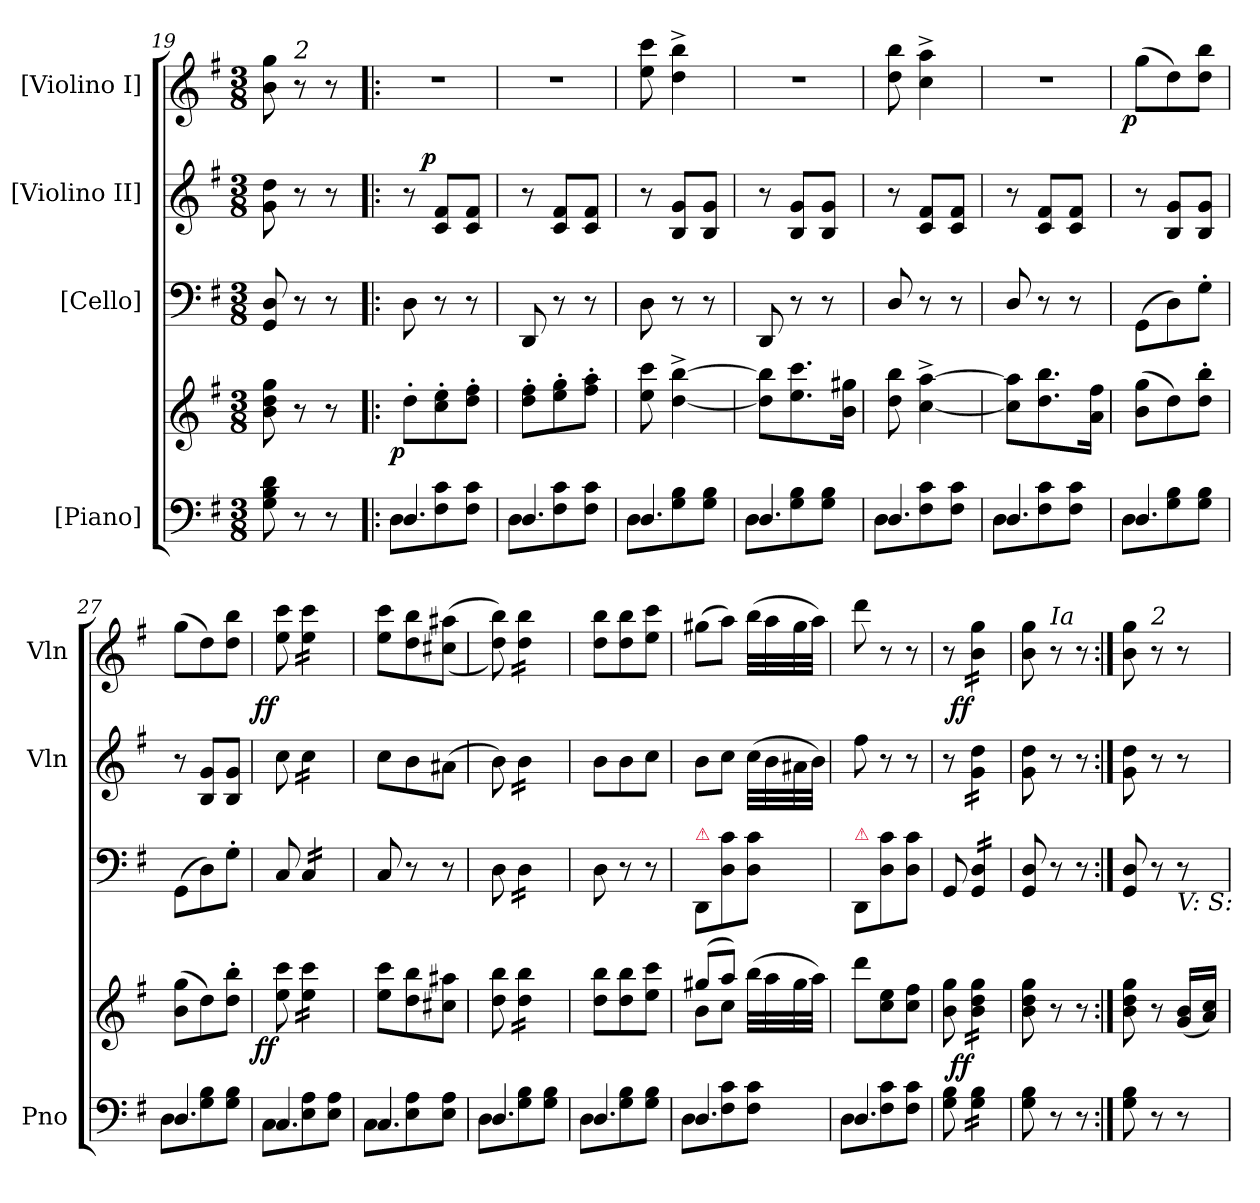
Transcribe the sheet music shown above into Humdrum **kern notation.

**kern	**kern	**dynam	**kern	**kern	**dynam	**kern	**dynam
*part4	*part4	*part4	*part3	*part2	*part2	*part1	*part1
*staff5	*staff4	*staff4/5	*staff3	*staff2	*staff2	*staff1	*staff1
*I"[Piano]	*	*	*I"[Cello]	*I"[Violino II]	*	*I"[Violino I]	*
*I'Pno	*	*	*	*I'Vln	*	*I'Vln	*
*clefF4	*clefG2	*	*clefF4	*clefG2	*	*clefG2	*
*k[f#]	*k[f#]	*	*k[f#]	*k[f#]	*	*k[f#]	*
*M3/8	*M3/8	*	*M3/8	*M3/8	*	*M3/8	*
=19	=19	=19	=19	=19	=19	=19	=19
8G\ 8B\ 8d\	8b\ 8dd\ 8gg\	.	8GG/ 8D/	8g\ 8dd\	.	8b\ 8gg\	.
!	!	!	!	!	!	!LO:TX:a:i:t=2	!
8r	8r	.	8r	8r	.	8r	.
8r	8r	.	8r	8r	.	8r	.
=20!|:	=20!|:	=20!|:	=20!|:	=20!|:	=20!|:	=20!|:	=20!|:
*^	*	*	*	*	*	*	*
!	!	!	!LO:DY:b:rj	!	!	!	!	!
4.D/	8D\L	8dd'>\L	p	8D\	8r	.	4.r	.
!	!	!	!	!	!	!LO:DY:a:rj	!	!
.	8F#\ 8c\	8cc'>\ 8ee'>\	.	8r	8c/ 8f#/L	p	.	.
.	8F#\ 8c\J	8dd'>\ 8ff#'>\J	.	8r	8c/ 8f#/J	.	.	.
=21	=21	=21	=21	=21	=21	=21	=21	=21
4.D/	8D\L	8dd'>\ 8ff#'>\L	.	8DD/	8r	.	4.r	.
.	8F#\ 8c\	8ee'>\ 8gg'>\	.	8r	8c/ 8f#/L	.	.	.
.	8F#\ 8c\J	8ff#'>\ 8aa'>\J	.	8r	8c/ 8f#/J	.	.	.
=22	=22	=22	=22	=22	=22	=22	=22	=22
4.D/	8D\L	8ee\ 8ccc\	.	8D\	8r	.	8ee\ 8ccc\	.
.	8G\ 8B\	[4dd^<\ [4bb^<\	.	8r	8B/ 8g/L	.	4dd^<\ 4bb^<\	.
.	8G\ 8B\J	.	.	8r	8B/ 8g/J	.	.	.
=23	=23	=23	=23	=23	=23	=23	=23	=23
4.D/	8D\L	8dd]\ 8bb]\L	.	8DD/	8r	.	4.r	.
.	8G\ 8B\	8.ee\ 8.ccc\	.	8r	8B/ 8g/L	.	.	.
.	8G\ 8B\J	.	.	8r	8B/ 8g/J	.	.	.
.	.	16b\ 16gg#X\Jk	.	.	.	.	.	.
=24	=24	=24	=24	=24	=24	=24	=24	=24
4.D/	8D\L	8dd\ 8bb\	.	8D/	8r	.	8dd\ 8bb\	.
.	8F#\ 8c\	[4cc^<\ [4aa^<\	.	8r	8c/ 8f#/L	.	4cc^<\ 4aa^<\	.
.	8F#\ 8c\J	.	.	8r	8c/ 8f#/J	.	.	.
=25	=25	=25	=25	=25	=25	=25	=25	=25
4.D/	8D\L	8cc]\ 8aa]\L	.	8D/	8r	.	4.r	.
.	8F#\ 8c\	8.dd\ 8.bb\	.	8r	8c/ 8f#/L	.	.	.
.	8F#\ 8c\J	.	.	8r	8c/ 8f#/J	.	.	.
.	.	16a\ 16ff#\Jk	.	.	.	.	.	.
=26	=26	=26	=26	=26	=26	=26	=26	=26
!	!	!	!	!	!	!	!	!LO:DY:b:rj
4.D/	8D\L	(>8b\ 8gg\L	.	(>8GG\L	8r	.	(>8gg\L	p
.	8G\ 8B\	8dd\)	.	8D\)	8B/ 8g/L	.	8dd\)	.
.	8G\ 8B\J	8dd'>\ 8bb'>\J	.	8G'>\J	8B/ 8g/J	.	8dd\ 8bb\J	.
=27	=27	=27	=27	=27	=27	=27	=27	=27
4.D/	8D\L	(>8b\ 8gg\L	.	(>8GG\L	8r	.	(>8gg\L	.
.	8G\ 8B\	8dd\)	.	8D\)	8B/ 8g/L	.	8dd\)	.
.	8G\ 8B\J	8dd'>\ 8bb'>\J	.	8G'>\J	8B/ 8g/J	.	8dd\ 8bb\J	.
=28	=28	=28	=28	=28	=28	=28	=28	=28
!	!	!	!LO:DY:b:rj	!	!	!	!	!LO:DY:b:rj
4.C/	8C\L	8ee\ 8ccc\	ff	8C/	8cc\	.	8ee\ 8ccc\	ff
*	*	*tremolo	*	*	*	*	*	*
*	*	*	*	*tremolo	*	*	*	*
*	*	*	*	*	*tremolo	*	*	*
*	*	*	*	*	*	*	*tremolo	*
.	8E\ 8A\	16ee\ 16ccc\LL	.	16C/LL	16cc\LL	.	16ee\ 16ccc\LL	.
.	.	16ee\ 16ccc\	.	16C/	16cc\	.	16ee\ 16ccc\	.
.	8E\ 8A\J	16ee\ 16ccc\	.	16C/	16cc\	.	16ee\ 16ccc\	.
.	.	16ee\ 16ccc\JJ	.	16C/JJ	16cc\JJ	.	16ee\ 16ccc\JJ	.
*	*	*	*	*	*	*	*Xtremolo	*
*	*	*	*	*	*Xtremolo	*	*	*
*	*	*	*	*Xtremolo	*	*	*	*
*	*	*Xtremolo	*	*	*	*	*	*
=29	=29	=29	=29	=29	=29	=29	=29	=29
4.C/	8C\L	8ee\ 8ccc\L	.	8C/	8cc\L	.	8ee\ 8ccc\L	.
.	8E\ 8A\	8dd\ 8bb\	.	8r	8b\	.	8dd\ 8bb\	.
.	8E\ 8A\J	8cc#X\ 8aa#X\J	.	8r	(>8a#X\J	.	(>(>8cc#X\ 8aa#X\J	.
=30	=30	=30	=30	=30	=30	=30	=30	=30
4.D/	8D\L	8dd\ 8bb\	.	8D\	8b\)	.	8dd\ 8bb\))	.
*	*	*tremolo	*	*	*	*	*	*
*	*	*	*	*tremolo	*	*	*	*
*	*	*	*	*	*tremolo	*	*	*
*	*	*	*	*	*	*	*tremolo	*
.	8G\ 8B\	16dd\ 16bb\LL	.	16D\LL	16b\LL	.	16dd\ 16bb\LL	.
.	.	16dd\ 16bb\	.	16D\	16b\	.	16dd\ 16bb\	.
.	8G\ 8B\J	16dd\ 16bb\	.	16D\	16b\	.	16dd\ 16bb\	.
.	.	16dd\ 16bb\JJ	.	16D\JJ	16b\JJ	.	16dd\ 16bb\JJ	.
*	*	*	*	*	*	*	*Xtremolo	*
*	*	*	*	*	*Xtremolo	*	*	*
*	*	*	*	*Xtremolo	*	*	*	*
*	*	*Xtremolo	*	*	*	*	*	*
=31	=31	=31	=31	=31	=31	=31	=31	=31
4.D/	8D\L	8dd\ 8bb\L	.	8D\	8b\L	.	8dd\ 8bb\L	.
.	8G\ 8B\	8dd\ 8bb\	.	8r	8b\	.	8dd\ 8bb\	.
.	8G\ 8B\J	8ee\ 8ccc\J	.	8r	8cc\J	.	8ee\ 8ccc\J	.
=32	=32	=32	=32	=32	=32	=32	=32	=32
*	*	*^	*	*	*	*	*	*
!	!	!	!	!	!LO:TX:a:color=crimson:t=⚠	!	!	!	!
4.D/	8D\L	(>8gg#X/L	8b\L	.	8DD/L	8b\L	.	(>8gg#X\L	.
.	8F#\ 8c\	8aa/J)	8cc\J	.	8D\ 8c\	8cc\J	.	8aa\J)	.
.	8F#\ 8c\J	(>32bb\LLL	32ryy	.	8D\ 8c\J	(>32cc\LLL	.	(>32bb\LLL	.
.	.	32aa\	32ryy	.	.	32b\	.	32aa\	.
.	.	32gg#\	32ryy	.	.	32a#X\	.	32gg#\	.
.	.	32aa\JJJ)	32ryy	.	.	32b\JJJ)	.	32aa\JJJ)	.
=33	=33	=33	=33	=33	=33	=33	=33	=33	=33
!	!	!	!	!	!LO:TX:a:color=crimson:t=⚠	!	!	!	!
*	*	*v	*v	*	*	*	*	*	*
4.D/	8D\L	8ddd\L	.	8DD/L	8ff#\	.	8ddd\	.
.	8F#\ 8c\	8cc\ 8ee\	.	8D\ 8c\	8r	.	8r	.
.	8F#\ 8c\J	8cc\ 8ff#\J	.	8D\ 8c\J	8r	.	8r	.
*v	*v	*	*	*	*	*	*	*
=34	=34	=34	=34	=34	=34	=34	=34
8G\ 8B\	8b\ 8gg\	.	8GG/	8r	.	8r	.
!	!	!LO:DY:b:rj	!	!	!	!	!LO:DY:b:rj
*tremolo	*	*	*	*	*	*	*
*	*tremolo	*	*	*	*	*	*
*	*	*	*tremolo	*	*	*	*
*	*	*	*	*tremolo	*	*	*
*	*	*	*	*	*	*tremolo	*
16G\ 16B\LL	16b\ 16dd\ 16gg\LL	ff	16GG/ 16D/LL	16g\ 16dd\LL	.	16b\ 16gg\LL	ff
16G\ 16B\	16b\ 16dd\ 16gg\	.	16GG/ 16D/	16g\ 16dd\	.	16b\ 16gg\	.
16G\ 16B\	16b\ 16dd\ 16gg\	.	16GG/ 16D/	16g\ 16dd\	.	16b\ 16gg\	.
16G\ 16B\JJ	16b\ 16dd\ 16gg\JJ	.	16GG/ 16D/JJ	16g\ 16dd\JJ	.	16b\ 16gg\JJ	.
*	*	*	*	*	*	*Xtremolo	*
*	*	*	*	*Xtremolo	*	*	*
*	*	*	*Xtremolo	*	*	*	*
*	*Xtremolo	*	*	*	*	*	*
*Xtremolo	*	*	*	*	*	*	*
=35	=35	=35	=35	=35	=35	=35	=35
8G\ 8B\	8b\ 8dd\ 8gg\	.	8GG/ 8D/	8g\ 8dd\	.	8b\ 8gg\	.
!	!	!	!	!	!	!LO:TX:a:i:t=Ia	!
8r	8r	.	8r	8r	.	8r	.
8r	8r	.	8r	8r	.	8r	.
=36:|!	=36:|!	=36:|!	=36:|!	=36:|!	=36:|!	=36:|!	=36:|!
8G\ 8B\	8b\ 8dd\ 8gg\	.	8GG/ 8D/	8g\ 8dd\	.	8b\ 8gg\	.
!	!	!	!	!	!	!LO:TX:a:i:t=2	!
8r	8r	.	8r	8r	.	8r	.
!	!	!	!LO:TX:b:i:t=V&colon; S&colon;	!	!	!	!
8r	(<16g/ 16b/LL	.	8r	8r	.	8r	.
.	16a/ 16cc/JJ)	.	.	.	.	.	.
=	=	=	=	=	=	=	=
*-	*-	*-	*-	*-	*-	*-	*-
